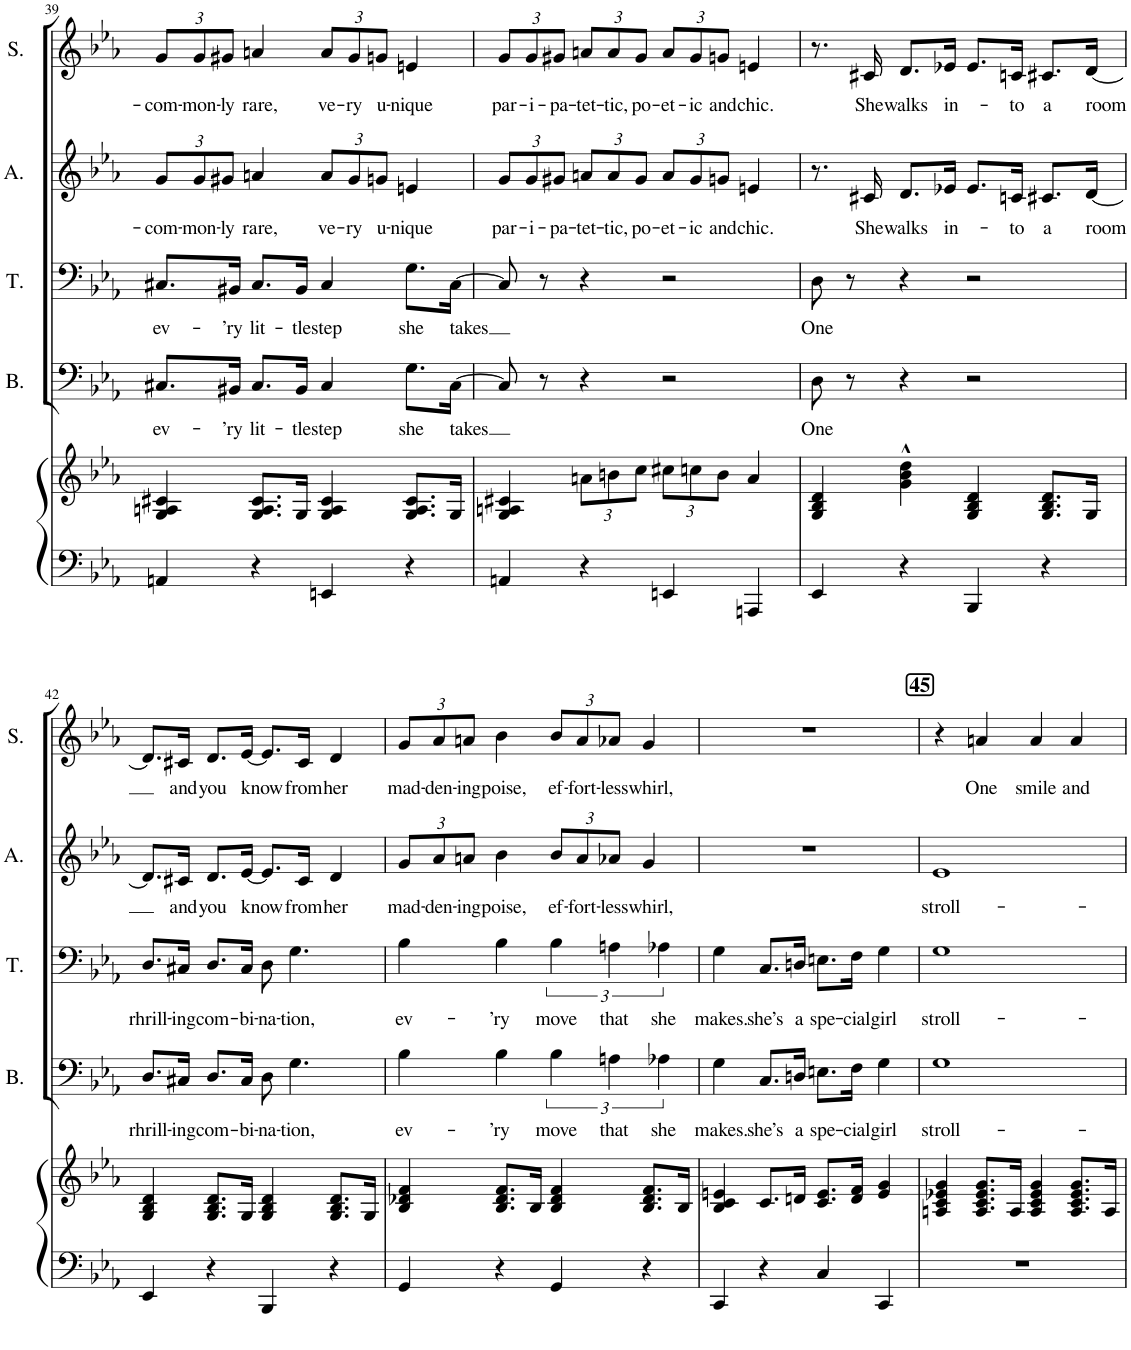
**kern	**kern	**kern	**text	**kern	**text	**kern	**text	**kern	**text
*part5	*part5	*part4	*part4	*part3	*part3	*part2	*part2	*part1	*part1
*staff6	*staff5	*staff4	*staff4	*staff3	*staff3	*staff2	*staff2	*staff1	*staff1
*I"Piano	*	*I"Bas	*	*I"Tenor	*	*I"Alt	*	*I"Sopraan	*
*I'Pno	*	*I'B.	*	*I'T.	*	*I'A.	*	*I'S.	*
!!LO:PB:g=z
*clefF4	*clefG2	*clefF4	*	*clefF4	*	*clefG2	*	*clefG2	*
*k[b-e-a-]	*k[b-e-a-]	*k[b-e-a-]	*	*k[b-e-a-]	*	*k[b-e-a-]	*	*k[b-e-a-]	*
*M4/4	*M4/4	*M4/4	*	*M4/4	*	*M4/4	*	*M4/4	*
=39	=39	=39	=39	=39	=39	=39	=39	=39	=39
!	!	!	!LO:LY:b	!	!LO:LY:b	!	!	!	!
*	*	*	*	*	*	*Xbrackettup	*	*	*
!	!	!	!	!	!	!	!LO:LY:b	!	!
*	*	*	*	*	*	*	*	*Xbrackettup	*
!	!	!	!	!	!	!	!	!	!LO:LY:b
4AAn/	4G/ 4An/ 4c#X/	8.C#X/L	ev-	8.C#X/L	ev-	12g/L	-com-	12g/L	-com-
!	!	!	!	!	!	!	!LO:LY:b	!	!LO:LY:b
.	.	.	.	.	.	12g/	-mon-	12g/	-mon-
!	!	!	!	!	!	!	!LO:LY:b	!	!LO:LY:b
.	.	.	.	.	.	12g#X/J	-ly	12g#X/J	-ly
!	!	!	!LO:LY:b	!	!LO:LY:b	!	!	!	!
.	.	16BB#X/Jk	-’ry	16BB#X/Jk	-’ry	.	.	.	.
!	!	!	!LO:LY:b	!	!LO:LY:b	!	!LO:LY:b	!	!LO:LY:b
4r	8.G/ 8.A/ 8.c#/L	8.C#/L	lit-	8.C#/L	lit-	4an/	rare,	4an/	rare,
!	!	!	!LO:LY:b	!	!LO:LY:b	!	!	!	!
.	16G/Jk	16BB#/Jk	-tle	16BB#/Jk	-tle	.	.	.	.
!	!	!	!LO:LY:b	!	!LO:LY:b	!	!LO:LY:b	!	!LO:LY:b
4EEn/	4G/ 4A/ 4c#/	4C#/	step	4C#/	step	12a/L	ve-	12a/L	ve-
!	!	!	!	!	!	!	!LO:LY:b	!	!LO:LY:b
.	.	.	.	.	.	12g#/	-ry	12g#/	-ry
!	!	!	!	!	!	!	!LO:LY:b	!	!LO:LY:b
.	.	.	.	.	.	12gn/J	u-	12gn/J	u-
!	!	!	!LO:LY:b	!	!LO:LY:b	!	!LO:LY:b	!	!LO:LY:b
4r	8.G/ 8.A/ 8.c#/L	8.G\L	she	8.G\L	she	4en/	-nique	4en/	-nique
!	!	!	!LO:LY:b	!	!LO:LY:b	!	!	!	!
.	16G/Jk	[16C#\Jk	takes	[16C#\Jk	takes	.	.	.	.
=40	=40	=40	=40	=40	=40	=40	=40	=40	=40
!	!	!	!	!	!	!	!LO:LY:b	!	!LO:LY:b
4AAn/	4G/ 4An/ 4c#X/	8C#/]	.	8C#/]	.	12g/L	par-	12g/L	par-
!	!	!	!	!	!	!	!LO:LY:b	!	!LO:LY:b
.	.	.	.	.	.	12g/	-i-	12g/	-i-
.	.	8r	.	8r	.	.	.	.	.
!	!	!	!	!	!	!	!LO:LY:b	!	!LO:LY:b
.	.	.	.	.	.	12g#X/J	-pa-	12g#X/J	-pa-
*	*Xbrackettup	*	*	*	*	*	*	*	*
!	!	!	!	!	!	!	!LO:LY:b	!	!LO:LY:b
4r	12an\L	4r	.	4r	.	12an/L	-tet-	12an/L	-tet-
!	!	!	!	!	!	!	!LO:LY:b	!	!LO:LY:b
.	12bn\	.	.	.	.	12a/	-tic,	12a/	-tic,
!	!	!	!	!	!	!	!LO:LY:b	!	!LO:LY:b
.	12cc\J	.	.	.	.	12g#/J	po-	12g#/J	po-
!	!	!	!	!	!	!	!LO:LY:b	!	!LO:LY:b
4EEn/	12cc#X\L	2r	.	2r	.	12a/L	-et-	12a/L	-et-
!	!	!	!	!	!	!	!LO:LY:b	!	!LO:LY:b
.	12ccn\	.	.	.	.	12g#/	-ic	12g#/	-ic
!	!	!	!	!	!	!	!LO:LY:b	!	!LO:LY:b
.	12b\J	.	.	.	.	12gn/J	and	12gn/J	and
!	!	!	!	!	!	!	!LO:LY:b	!	!LO:LY:b
4AAAn/	4a/	.	.	.	.	4en/	chic.	4en/	chic.
=41	=41	=41	=41	=41	=41	=41	=41	=41	=41
!	!	!	!LO:LY:b	!	!LO:LY:b	!	!	!	!
4EE-/	4G/ 4B-/ 4d/	8D\	One	8D\	One	8.r	.	8.r	.
.	.	8r	.	8r	.	.	.	.	.
!	!	!	!	!	!	!	!LO:LY:b	!	!LO:LY:b
.	.	.	.	.	.	16c#X/	She	16c#X/	She
!	!	!	!	!	!	!	!LO:LY:b	!	!LO:LY:b
4r	4g\^^ 4b-\^^ 4dd\^^	4r	.	4r	.	8.d/L	walks	8.d/L	walks
!	!	!	!	!	!	!	!LO:LY:b	!	!LO:LY:b
.	.	.	.	.	.	16e-X/Jk	in-	16e-X/Jk	in-
4BBB-/	4G/ 4B-/ 4d/	2r	.	2r	.	8.e-/L	.	8.e-/L	.
!	!	!	!	!	!	!	!LO:LY:b	!	!LO:LY:b
.	.	.	.	.	.	16cn/Jk	-to	16cn/Jk	-to
!	!	!	!	!	!	!	!LO:LY:b	!	!LO:LY:b
4r	8.G/ 8.B-/ 8.d/L	.	.	.	.	8.c#X/L	a	8.c#X/L	a
!	!	!	!	!	!	!	!LO:LY:b	!	!LO:LY:b
.	16G/Jk	.	.	.	.	[16d/Jk	room	[16d/Jk	room
!!LO:LB:g=z
=42	=42	=42	=42	=42	=42	=42	=42	=42	=42
!	!	!	!LO:LY:b	!	!LO:LY:b	!	!	!	!
4EE-/	4G/ 4B-/ 4d/	8.D/L	rhrill-	8.D/L	rhrill-	8.d/L]	.	8.d/L]	.
!	!	!	!LO:LY:b	!	!LO:LY:b	!	!LO:LY:b	!	!LO:LY:b
.	.	16C#X/Jk	-ing	16C#X/Jk	-ing	16c#X/Jk	and	16c#X/Jk	and
!	!	!	!LO:LY:b	!	!LO:LY:b	!	!LO:LY:b	!	!LO:LY:b
4r	8.G/ 8.B-/ 8.d/L	8.D/L	com-	8.D/L	com-	8.d/L	you	8.d/L	you
!	!	!	!LO:LY:b	!	!LO:LY:b	!	!LO:LY:b	!	!LO:LY:b
.	16G/Jk	16C#/Jk	-bi-	16C#/Jk	-bi-	[16e-/Jk	know	[16e-/Jk	know
!	!	!	!LO:LY:b	!	!LO:LY:b	!	!	!	!
4BBB-/	4G/ 4B-/ 4d/	8D\	-na-	8D\	-na-	8.e-/L]	.	8.e-/L]	.
!	!	!	!LO:LY:b	!	!LO:LY:b	!	!	!	!
.	.	4.G\	-tion,	4.G\	-tion,	.	.	.	.
!	!	!	!	!	!	!	!LO:LY:b	!	!LO:LY:b
.	.	.	.	.	.	16c#/Jk	from	16c#/Jk	from
!	!	!	!	!	!	!	!LO:LY:b	!	!LO:LY:b
4r	8.G/ 8.B-/ 8.d/L	.	.	.	.	4d/	her	4d/	her
.	16G/Jk	.	.	.	.	.	.	.	.
=43	=43	=43	=43	=43	=43	=43	=43	=43	=43
!	!	!	!LO:LY:b	!	!LO:LY:b	!	!LO:LY:b	!	!LO:LY:b
4GG/	4B-/ 4d-X/ 4f/	4B-\	ev-	4B-\	ev-	12g/L	mad-	12g/L	mad-
!	!	!	!	!	!	!	!LO:LY:b	!	!LO:LY:b
.	.	.	.	.	.	12a-/	-den-	12a-/	-den-
!	!	!	!	!	!	!	!LO:LY:b	!	!LO:LY:b
.	.	.	.	.	.	12an/J	-ing	12an/J	-ing
!	!	!	!LO:LY:b	!	!LO:LY:b	!	!LO:LY:b	!	!LO:LY:b
4r	8.B-/ 8.d-/ 8.f/L	4B-\	-’ry	4B-\	-’ry	4b-\	poise,	4b-\	poise,
.	16B-/Jk	.	.	.	.	.	.	.	.
!	!	!	!LO:LY:b	!	!LO:LY:b	!	!LO:LY:b	!	!LO:LY:b
4GG/	4B-/ 4d-/ 4f/	6B-\	move	6B-\	move	12b-/L	ef-	12b-/L	ef-
!	!	!	!	!	!	!	!LO:LY:b	!	!LO:LY:b
.	.	.	.	.	.	12a/	-fort-	12a/	-fort-
!	!	!	!LO:LY:b	!	!LO:LY:b	!	!LO:LY:b	!	!LO:LY:b
.	.	6An\	that	6An\	that	12a-X/J	-less	12a-X/J	-less
!	!	!	!	!	!	!	!LO:LY:b	!	!LO:LY:b
4r	8.B-/ 8.d-/ 8.f/L	.	.	.	.	4g/	whirl,	4g/	whirl,
!	!	!	!LO:LY:b	!	!LO:LY:b	!	!	!	!
.	.	6A-X\	she	6A-X\	she	.	.	.	.
.	16B-/Jk	.	.	.	.	.	.	.	.
=44	=44	=44	=44	=44	=44	=44	=44	=44	=44
!	!	!	!LO:LY:b	!	!LO:LY:b	!	!	!	!
4CC/	4B-/ 4c/ 4en/	4G\	makes.	4G\	makes.	1r	.	1r	.
!	!	!	!LO:LY:b	!	!LO:LY:b	!	!	!	!
4r	8.c/L	8.C/L	she’s	8.C/L	she’s	.	.	.	.
!	!	!	!LO:LY:b	!	!LO:LY:b	!	!	!	!
.	16dn/Jk	16Dn/Jk	a	16Dn/Jk	a	.	.	.	.
!	!	!	!LO:LY:b	!	!LO:LY:b	!	!	!	!
4C/	8.c/ 8.e/L	8.En\L	spe-	8.En\L	spe-	.	.	.	.
!	!	!	!LO:LY:b	!	!LO:LY:b	!	!	!	!
.	16d/ 16f/Jk	16F\Jk	-cial	16F\Jk	-cial	.	.	.	.
!	!	!	!LO:LY:b	!	!LO:LY:b	!	!	!	!
4CC/	4e/ 4g/	4G\	girl	4G\	girl	.	.	.	.
!!LO:REH:place=s1:a:B:cj:fs=12:t=45
=45	=45	=45	=45	=45	=45	=45	=45	=45	=45
!	!	!	!LO:LY:b	!	!LO:LY:b	!	!LO:LY:b	!	!
1r	4An/ 4c/ 4e-X/ 4g/	1G	stroll-	1G	stroll-	1e-	stroll-	4r	.
!	!	!	!	!	!	!	!	!	!LO:LY:b
.	8.A/ 8.c/ 8.e-/ 8.g/L	.	.	.	.	.	.	4an/	One
.	16A/Jk	.	.	.	.	.	.	.	.
!	!	!	!	!	!	!	!	!	!LO:LY:b
.	4A/ 4c/ 4e-/ 4g/	.	.	.	.	.	.	4a/	smile
!	!	!	!	!	!	!	!	!	!LO:LY:b
.	8.A/ 8.c/ 8.e-/ 8.g/L	.	.	.	.	.	.	4a/	and
.	16A/Jk	.	.	.	.	.	.	.	.
=	=	=	=	=	=	=	=	=	=
*-	*-	*-	*-	*-	*-	*-	*-	*-	*-
